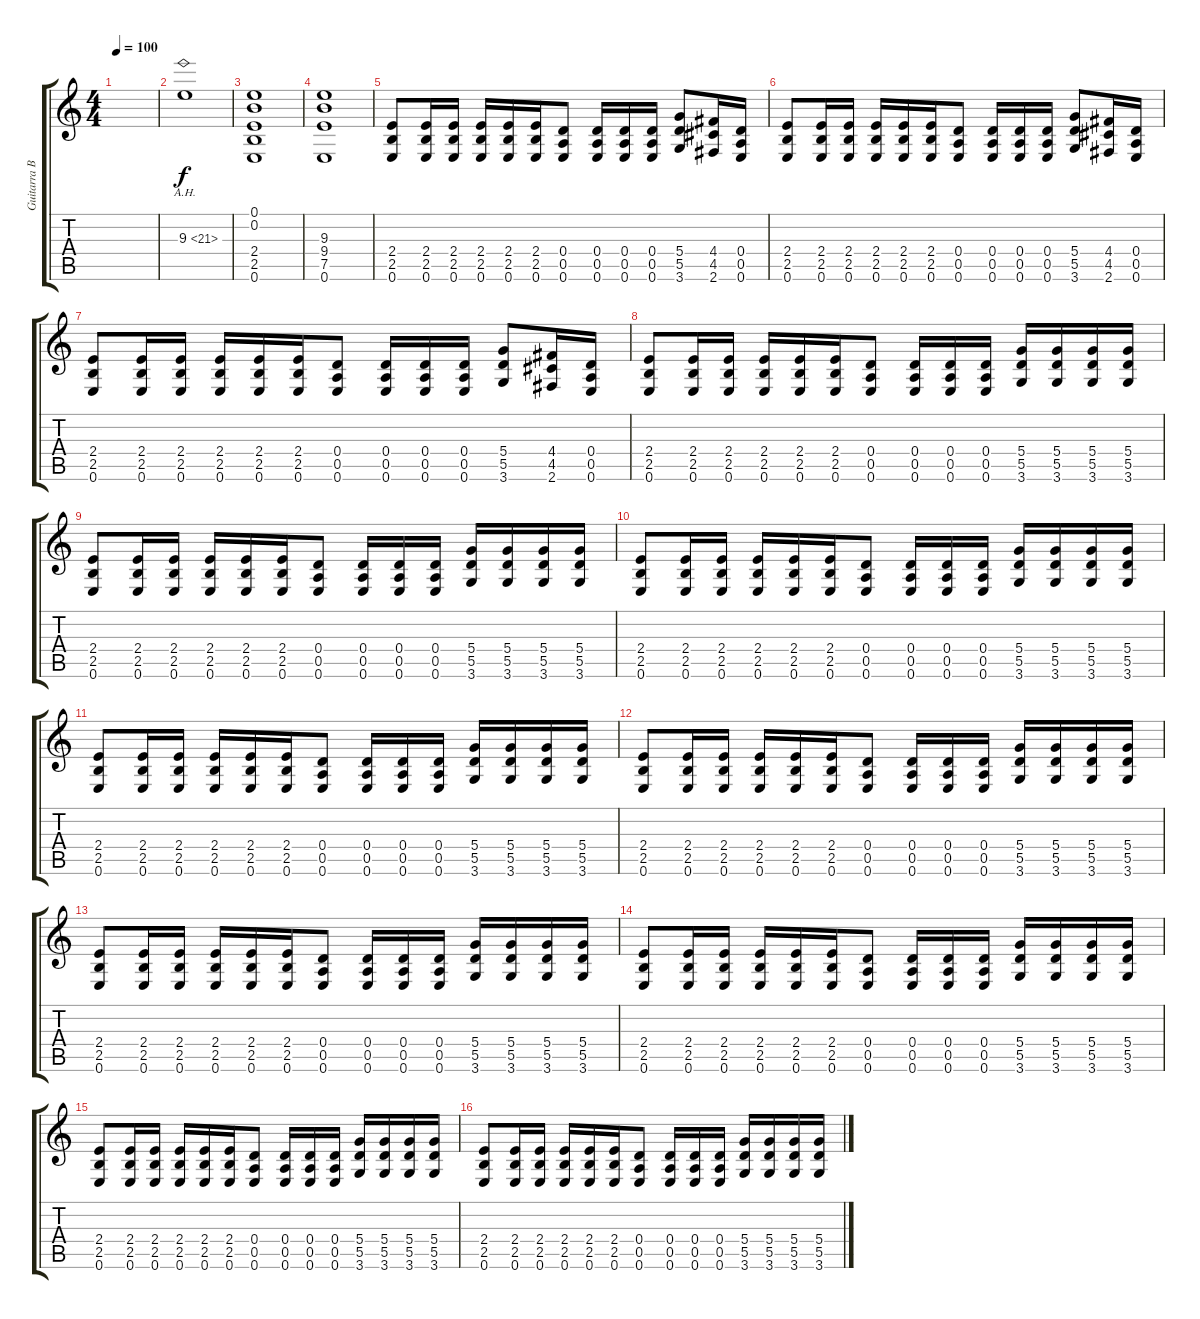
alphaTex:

\track ("Guitarra Base - Rythm Guitar - Felipe S." "Guitarra B") {instrument distortionguitar}
\staff {score tabs}
\tuning (E4 B3 G3 D3 A2 E2) {hide}
\ts (4 4)
\tempo 100
\clef g2
\ks c
|
9.3{ah 12}.1 |
(0.1 0.2 2.4 2.5 0.6).1 |
(9.3 9.4 7.5 0.6).1 |
(2.4 2.5 0.6).8 (2.4 2.5 0.6).16 (2.4 2.5 0.6).16 (2.4 2.5 0.6).16 (2.4 2.5 0.6).16 (2.4 2.5 0.6).16 (0.4 0.5 0.6).8 (0.4 0.5 0.6).16 (0.4 0.5 0.6).16 (0.4 0.5 0.6).16 (5.4 5.5 3.6).8 (4.4 4.5 2.6).16 (0.4 0.5 0.6).16 |
(2.4 2.5 0.6).8 (2.4 2.5 0.6).16 (2.4 2.5 0.6).16 (2.4 2.5 0.6).16 (2.4 2.5 0.6).16 (2.4 2.5 0.6).16 (0.4 0.5 0.6).8 (0.4 0.5 0.6).16 (0.4 0.5 0.6).16 (0.4 0.5 0.6).16 (5.4 5.5 3.6).8 (4.4 4.5 2.6).16 (0.4 0.5 0.6).16 |
(2.4 2.5 0.6).8 (2.4 2.5 0.6).16 (2.4 2.5 0.6).16 (2.4 2.5 0.6).16 (2.4 2.5 0.6).16 (2.4 2.5 0.6).16 (0.4 0.5 0.6).8 (0.4 0.5 0.6).16 (0.4 0.5 0.6).16 (0.4 0.5 0.6).16 (5.4 5.5 3.6).8 (4.4 4.5 2.6).16 (0.4 0.5 0.6).16 |
(2.4 2.5 0.6).8 (2.4 2.5 0.6).16 (2.4 2.5 0.6).16 (2.4 2.5 0.6).16 (2.4 2.5 0.6).16 (2.4 2.5 0.6).16 (0.4 0.5 0.6).8 (0.4 0.5 0.6).16 (0.4 0.5 0.6).16 (0.4 0.5 0.6).16 (5.4 5.5 3.6).16 (5.4 5.5 3.6).16 (5.4 5.5 3.6).16 (5.4 5.5 3.6).16 |
(2.4 2.5 0.6).8 (2.4 2.5 0.6).16 (2.4 2.5 0.6).16 (2.4 2.5 0.6).16 (2.4 2.5 0.6).16 (2.4 2.5 0.6).16 (0.4 0.5 0.6).8 (0.4 0.5 0.6).16 (0.4 0.5 0.6).16 (0.4 0.5 0.6).16 (5.4 5.5 3.6).16 (5.4 5.5 3.6).16 (5.4 5.5 3.6).16 (5.4 5.5 3.6).16 |
(2.4 2.5 0.6).8 (2.4 2.5 0.6).16 (2.4 2.5 0.6).16 (2.4 2.5 0.6).16 (2.4 2.5 0.6).16 (2.4 2.5 0.6).16 (0.4 0.5 0.6).8 (0.4 0.5 0.6).16 (0.4 0.5 0.6).16 (0.4 0.5 0.6).16 (5.4 5.5 3.6).16 (5.4 5.5 3.6).16 (5.4 5.5 3.6).16 (5.4 5.5 3.6).16 |
(2.4 2.5 0.6).8 (2.4 2.5 0.6).16 (2.4 2.5 0.6).16 (2.4 2.5 0.6).16 (2.4 2.5 0.6).16 (2.4 2.5 0.6).16 (0.4 0.5 0.6).8 (0.4 0.5 0.6).16 (0.4 0.5 0.6).16 (0.4 0.5 0.6).16 (5.4 5.5 3.6).16 (5.4 5.5 3.6).16 (5.4 5.5 3.6).16 (5.4 5.5 3.6).16 |
(2.4 2.5 0.6).8 (2.4 2.5 0.6).16 (2.4 2.5 0.6).16 (2.4 2.5 0.6).16 (2.4 2.5 0.6).16 (2.4 2.5 0.6).16 (0.4 0.5 0.6).8 (0.4 0.5 0.6).16 (0.4 0.5 0.6).16 (0.4 0.5 0.6).16 (5.4 5.5 3.6).16 (5.4 5.5 3.6).16 (5.4 5.5 3.6).16 (5.4 5.5 3.6).16 |
(2.4 2.5 0.6).8 (2.4 2.5 0.6).16 (2.4 2.5 0.6).16 (2.4 2.5 0.6).16 (2.4 2.5 0.6).16 (2.4 2.5 0.6).16 (0.4 0.5 0.6).8 (0.4 0.5 0.6).16 (0.4 0.5 0.6).16 (0.4 0.5 0.6).16 (5.4 5.5 3.6).16 (5.4 5.5 3.6).16 (5.4 5.5 3.6).16 (5.4 5.5 3.6).16 |
(2.4 2.5 0.6).8 (2.4 2.5 0.6).16 (2.4 2.5 0.6).16 (2.4 2.5 0.6).16 (2.4 2.5 0.6).16 (2.4 2.5 0.6).16 (0.4 0.5 0.6).8 (0.4 0.5 0.6).16 (0.4 0.5 0.6).16 (0.4 0.5 0.6).16 (5.4 5.5 3.6).16 (5.4 5.5 3.6).16 (5.4 5.5 3.6).16 (5.4 5.5 3.6).16 |
(2.4 2.5 0.6).8 (2.4 2.5 0.6).16 (2.4 2.5 0.6).16 (2.4 2.5 0.6).16 (2.4 2.5 0.6).16 (2.4 2.5 0.6).16 (0.4 0.5 0.6).8 (0.4 0.5 0.6).16 (0.4 0.5 0.6).16 (0.4 0.5 0.6).16 (5.4 5.5 3.6).16 (5.4 5.5 3.6).16 (5.4 5.5 3.6).16 (5.4 5.5 3.6).16 |
(2.4 2.5 0.6).8 (2.4 2.5 0.6).16 (2.4 2.5 0.6).16 (2.4 2.5 0.6).16 (2.4 2.5 0.6).16 (2.4 2.5 0.6).16 (0.4 0.5 0.6).8 (0.4 0.5 0.6).16 (0.4 0.5 0.6).16 (0.4 0.5 0.6).16 (5.4 5.5 3.6).16 (5.4 5.5 3.6).16 (5.4 5.5 3.6).16 (5.4 5.5 3.6).16
